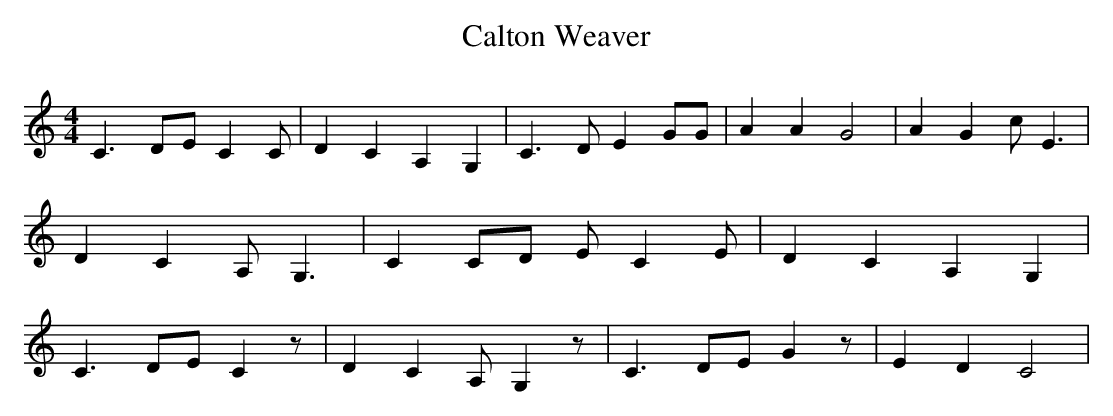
X:1
T:Calton Weaver
M:4/4
L:1/4
K:C
 C3/2 D/2E/2 C C/2| D C A, G,| C3/2 D/2 E G/2G/2| A A G2| A G c/2 E3/2|\
 D C A,/2 G,3/2| C C/2D/2 E/2 C E/2| D C A, G,| C3/2 D/2E/2 C z/2|\
 D C A,/2 G, z/2| C3/2 D/2E/2 G z/2| E D C2|
